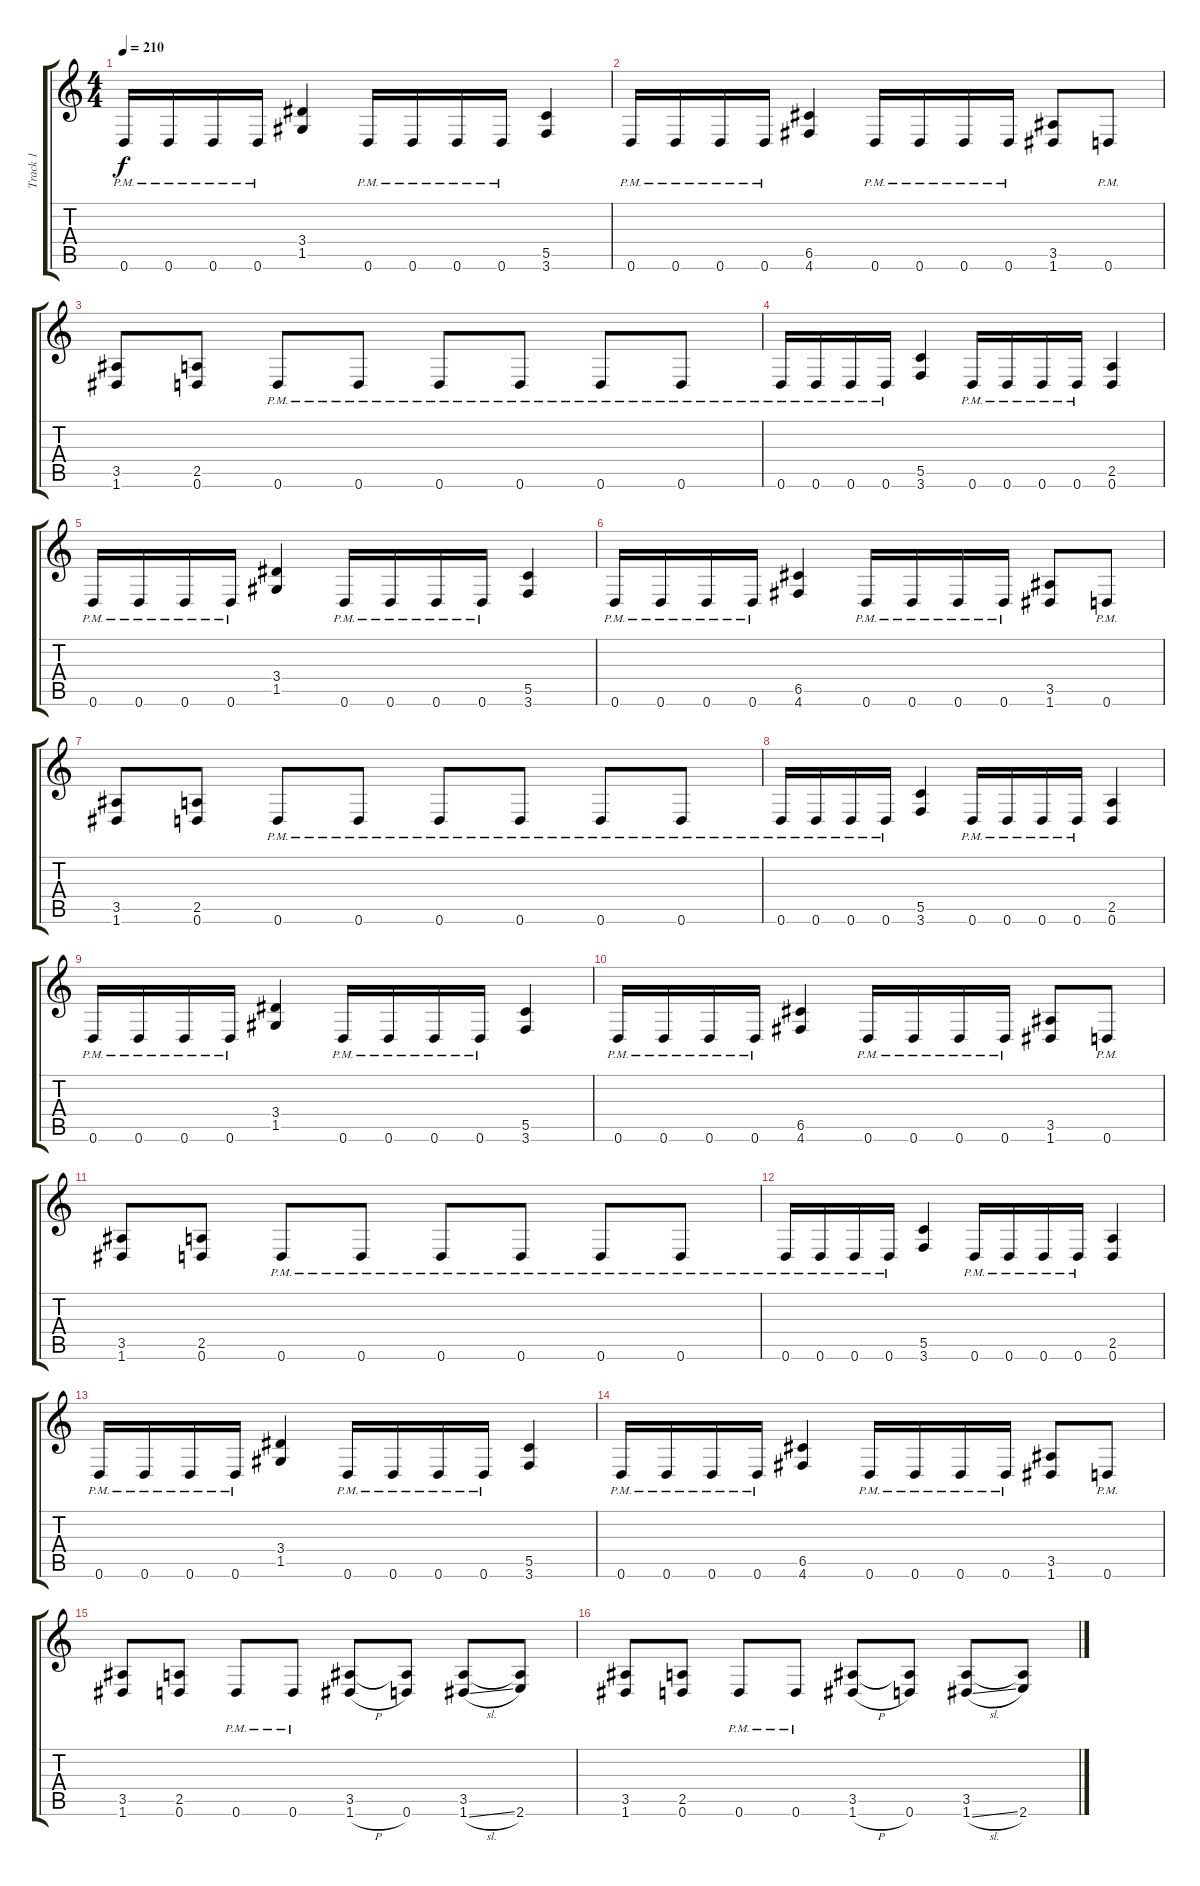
\track ("Track 1" "Track 1") {instrument overdrivenguitar}
\staff {score tabs}
\tuning (D4 A3 F3 C3 G2 D2) {hide}
\ts (4 4)
\tempo 210
\clef g2
\ks c
0.6{pm}.16{dy f} 0.6{pm}.16 0.6{pm}.16 0.6{pm}.16 (3.4 1.5).4 0.6{pm}.16 0.6{pm}.16 0.6{pm}.16 0.6{pm}.16 (5.5 3.6).4 |
0.6{pm}.16 0.6{pm}.16 0.6{pm}.16 0.6{pm}.16 (6.5 4.6).4 0.6{pm}.16 0.6{pm}.16 0.6{pm}.16 0.6{pm}.16 (3.5 1.6).8 0.6{pm}.8 |
(3.5 1.6).8 (2.5 0.6).8 0.6{pm}.8 0.6{pm}.8 0.6{pm}.8 0.6{pm}.8 0.6{pm}.8 0.6{pm}.8 |
0.6{pm}.16 0.6{pm}.16 0.6{pm}.16 0.6{pm}.16 (5.5 3.6).4 0.6{pm}.16 0.6{pm}.16 0.6{pm}.16 0.6{pm}.16 (2.5 0.6).4 |
0.6{pm}.16 0.6{pm}.16 0.6{pm}.16 0.6{pm}.16 (3.4 1.5).4 0.6{pm}.16 0.6{pm}.16 0.6{pm}.16 0.6{pm}.16 (5.5 3.6).4 |
0.6{pm}.16 0.6{pm}.16 0.6{pm}.16 0.6{pm}.16 (6.5 4.6).4 0.6{pm}.16 0.6{pm}.16 0.6{pm}.16 0.6{pm}.16 (3.5 1.6).8 0.6{pm}.8 |
(3.5 1.6).8 (2.5 0.6).8 0.6{pm}.8 0.6{pm}.8 0.6{pm}.8 0.6{pm}.8 0.6{pm}.8 0.6{pm}.8 |
0.6{pm}.16 0.6{pm}.16 0.6{pm}.16 0.6{pm}.16 (5.5 3.6).4 0.6{pm}.16 0.6{pm}.16 0.6{pm}.16 0.6{pm}.16 (2.5 0.6).4 |
0.6{pm}.16 0.6{pm}.16 0.6{pm}.16 0.6{pm}.16 (3.4 1.5).4 0.6{pm}.16 0.6{pm}.16 0.6{pm}.16 0.6{pm}.16 (5.5 3.6).4 |
0.6{pm}.16 0.6{pm}.16 0.6{pm}.16 0.6{pm}.16 (6.5 4.6).4 0.6{pm}.16 0.6{pm}.16 0.6{pm}.16 0.6{pm}.16 (3.5 1.6).8 0.6{pm}.8 |
(3.5 1.6).8 (2.5 0.6).8 0.6{pm}.8 0.6{pm}.8 0.6{pm}.8 0.6{pm}.8 0.6{pm}.8 0.6{pm}.8 |
0.6{pm}.16 0.6{pm}.16 0.6{pm}.16 0.6{pm}.16 (5.5 3.6).4 0.6{pm}.16 0.6{pm}.16 0.6{pm}.16 0.6{pm}.16 (2.5 0.6).4 |
0.6{pm}.16 0.6{pm}.16 0.6{pm}.16 0.6{pm}.16 (3.4 1.5).4 0.6{pm}.16 0.6{pm}.16 0.6{pm}.16 0.6{pm}.16 (5.5 3.6).4 |
0.6{pm}.16 0.6{pm}.16 0.6{pm}.16 0.6{pm}.16 (6.5 4.6).4 0.6{pm}.16 0.6{pm}.16 0.6{pm}.16 0.6{pm}.16 (3.5 1.6).8 0.6{pm}.8 |
(3.5 1.6).8 (2.5 0.6).8 0.6{pm}.8 0.6{pm}.8 (3.5 1.6{h}).8 (3.5{t} 0.6).8 (3.5 1.6{sl}).8 (3.5{t} 2.6).8 |
(3.5 1.6).8 (2.5 0.6).8 0.6{pm}.8 0.6{pm}.8 (3.5 1.6{h}).8 (3.5{t} 0.6).8 (3.5 1.6{sl}).8 (3.5{t} 2.6).8
